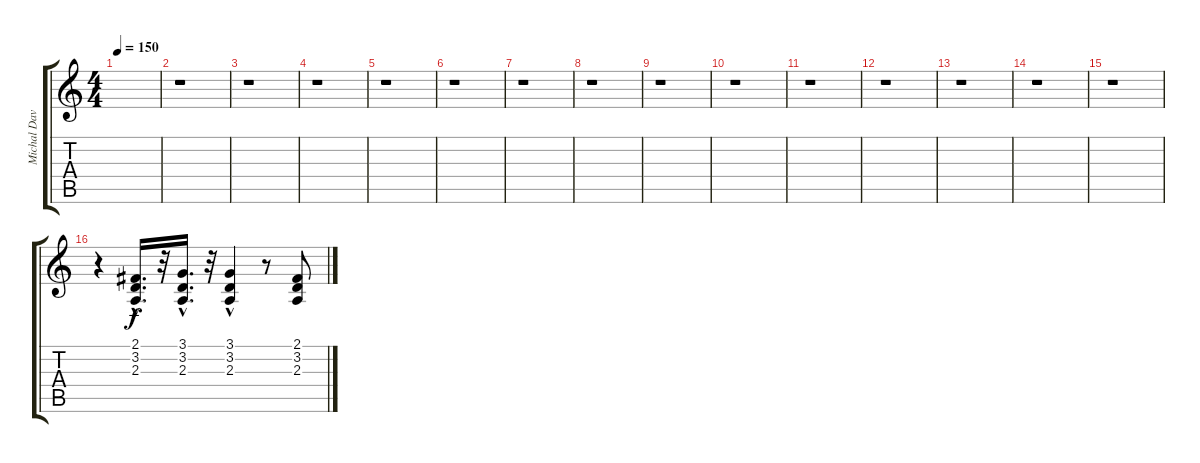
\track ("Michal David klávesy" "Michal Dav") {instrument synthbrass1}
\staff {score tabs}
\tuning (E4 B3 G3 D3 A2 E2) {hide}
\ts (4 4)
\tempo 150
\clef g2
\ks c
|
r.1 |
r.1 |
r.1 |
r.1 |
r.1 |
r.1 |
r.1 |
r.1 |
r.1 |
r.1 |
r.1 |
r.1 |
r.1 |
r.1 |
r.4 (2.1{hac} 3.2{hac} 2.3).16{d} r.32 (3.1{hac} 3.2{hac} 2.3).16{d} r.32 (3.1 3.2 2.3{hac}).4 r.8 (2.1 3.2 2.3).8
